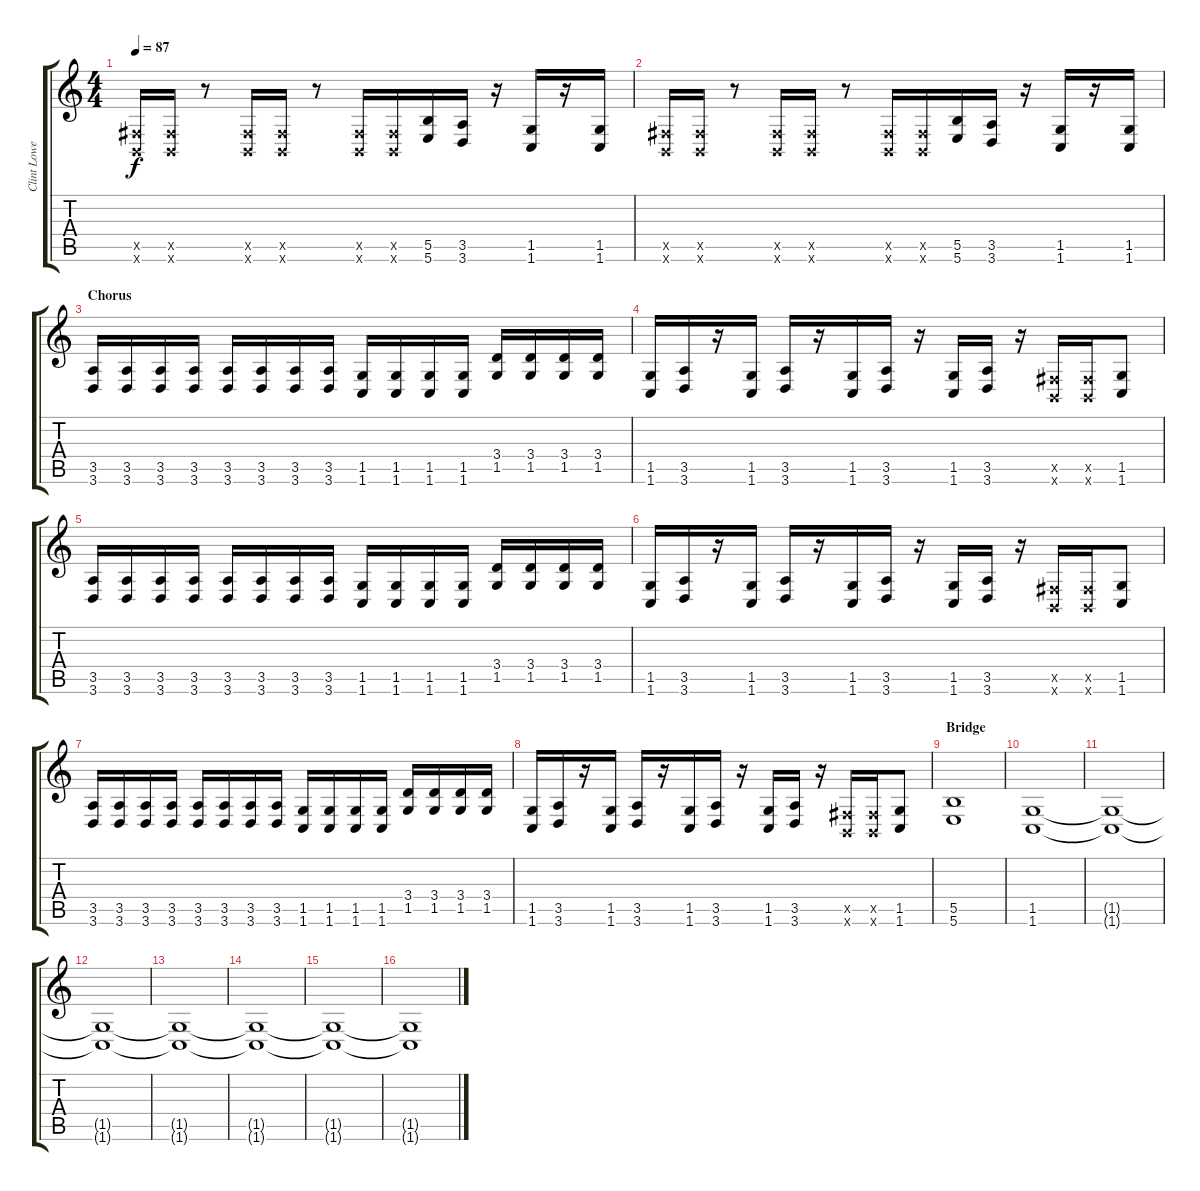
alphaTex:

\track ("Clint Lowery" "Clint Lowe") {instrument distortionguitar}
\staff {score tabs}
\tuning (Db4 Ab3 E3 B2 Gb2 B1) {hide}
\ts (4 4)
\tempo 87
\clef g2
\ks c
(0.5{x} 0.6{x}).16{dy f} (0.5{x} 0.6{x}).16 r.8 (0.5{x} 0.6{x}).16 (0.5{x} 0.6{x}).16 r.8 (0.5{x} 0.6{x}).16 (0.5{x} 0.6{x}).16 (5.5 5.6).16 (3.5 3.6).16 r.16 (1.5 1.6).16 r.16 (1.5 1.6).16 |
(0.5{x} 0.6{x}).16 (0.5{x} 0.6{x}).16 r.8 (0.5{x} 0.6{x}).16 (0.5{x} 0.6{x}).16 r.8 (0.5{x} 0.6{x}).16 (0.5{x} 0.6{x}).16 (5.5 5.6).16 (3.5 3.6).16 r.16 (1.5 1.6).16 r.16 (1.5 1.6).16 |
\section ("" "Chorus")
(3.5 3.6).16 (3.5 3.6).16 (3.5 3.6).16 (3.5 3.6).16 (3.5 3.6).16 (3.5 3.6).16 (3.5 3.6).16 (3.5 3.6).16 (1.5 1.6).16 (1.5 1.6).16 (1.5 1.6).16 (1.5 1.6).16 (3.4 1.5).16 (3.4 1.5).16 (3.4 1.5).16 (3.4 1.5).16 |
(1.5 1.6).16 (3.5 3.6).16 r.16 (1.5 1.6).16 (3.5 3.6).16 r.16 (1.5 1.6).16 (3.5 3.6).16 r.16 (1.5 1.6).16 (3.5 3.6).16 r.16 (0.5{x} 0.6{x}).16 (0.5{x} 0.6{x}).16 (1.5 1.6).8 |
(3.5 3.6).16 (3.5 3.6).16 (3.5 3.6).16 (3.5 3.6).16 (3.5 3.6).16 (3.5 3.6).16 (3.5 3.6).16 (3.5 3.6).16 (1.5 1.6).16 (1.5 1.6).16 (1.5 1.6).16 (1.5 1.6).16 (3.4 1.5).16 (3.4 1.5).16 (3.4 1.5).16 (3.4 1.5).16 |
(1.5 1.6).16 (3.5 3.6).16 r.16 (1.5 1.6).16 (3.5 3.6).16 r.16 (1.5 1.6).16 (3.5 3.6).16 r.16 (1.5 1.6).16 (3.5 3.6).16 r.16 (0.5{x} 0.6{x}).16 (0.5{x} 0.6{x}).16 (1.5 1.6).8 |
(3.5 3.6).16 (3.5 3.6).16 (3.5 3.6).16 (3.5 3.6).16 (3.5 3.6).16 (3.5 3.6).16 (3.5 3.6).16 (3.5 3.6).16 (1.5 1.6).16 (1.5 1.6).16 (1.5 1.6).16 (1.5 1.6).16 (3.4 1.5).16 (3.4 1.5).16 (3.4 1.5).16 (3.4 1.5).16 |
(1.5 1.6).16 (3.5 3.6).16 r.16 (1.5 1.6).16 (3.5 3.6).16 r.16 (1.5 1.6).16 (3.5 3.6).16 r.16 (1.5 1.6).16 (3.5 3.6).16 r.16 (0.5{x} 0.6{x}).16 (0.5{x} 0.6{x}).16 (1.5 1.6).8 |
\section ("" "Bridge")
(5.5 5.6).1 |
(1.5 1.6).1 |
(1.5{t} 1.6{t}).1 |
(1.5{t} 1.6{t}).1 |
(1.5{t} 1.6{t}).1 |
(1.5{t} 1.6{t}).1 |
(1.5{t} 1.6{t}).1 |
(1.5{t} 1.6{t}).1
